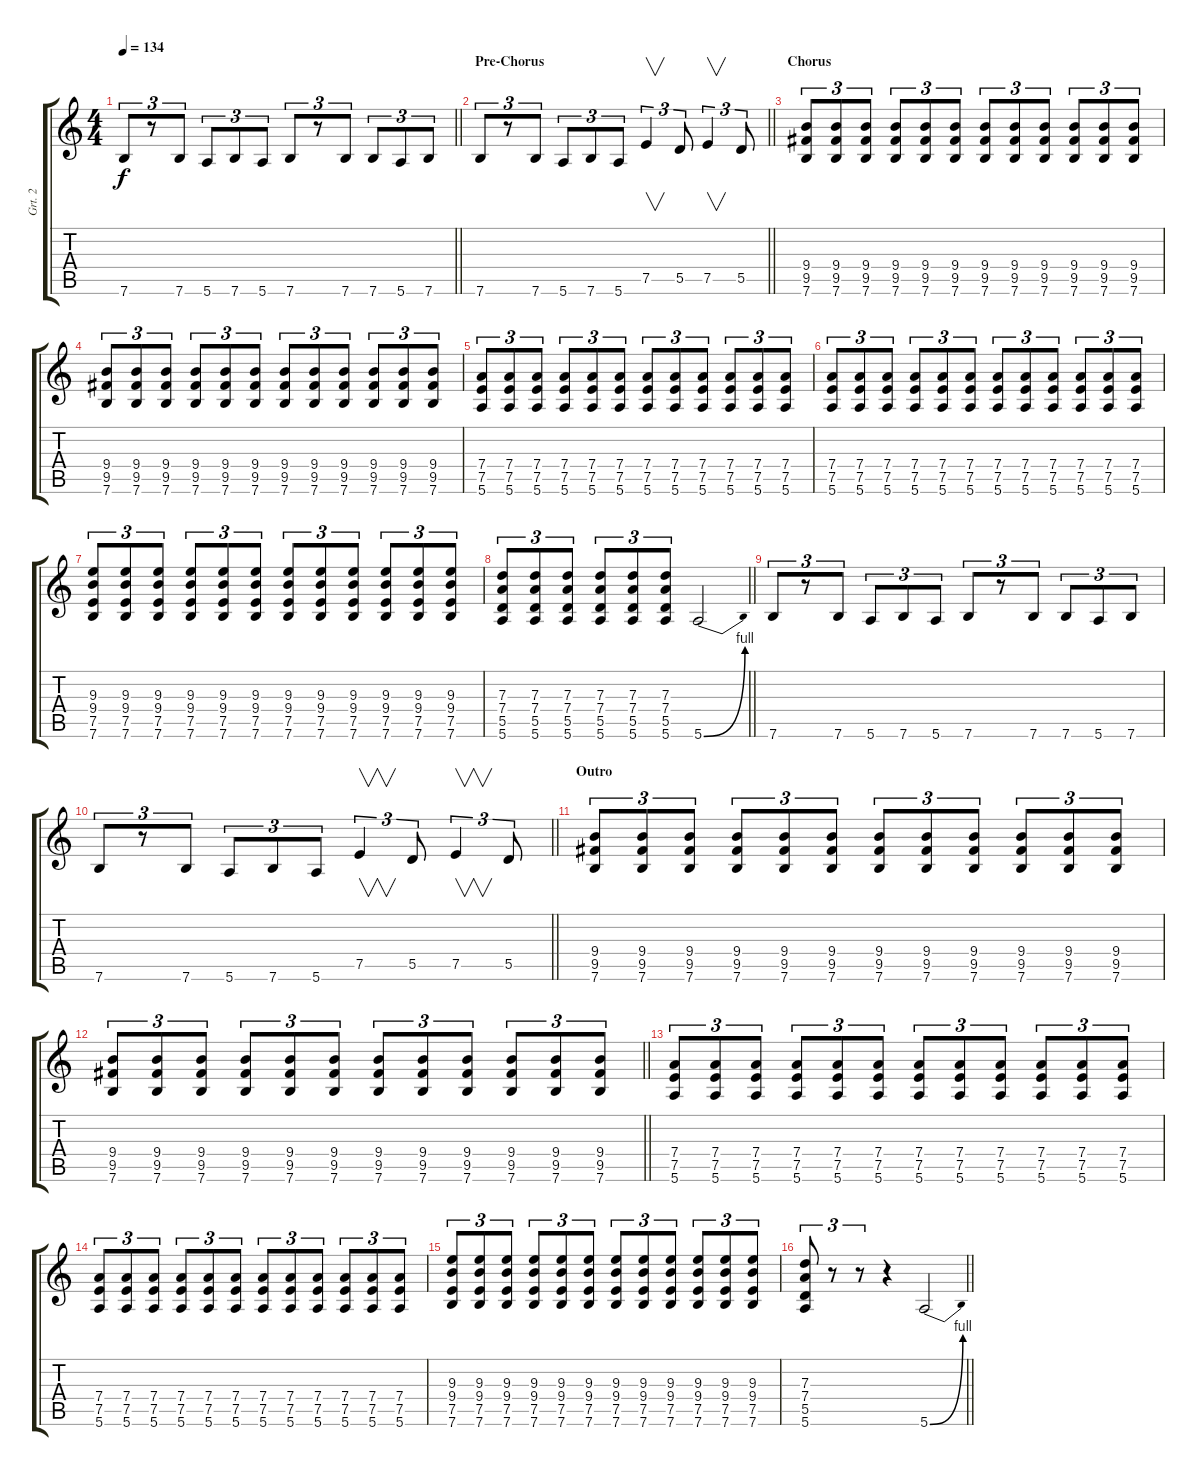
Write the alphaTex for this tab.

\track ("Grt. 2" "Grt. 2") {instrument distortionguitar}
\staff {score tabs}
\tuning (E4 B3 G3 D3 A2 E2) {hide}
\ts (4 4)
\tempo 134
\clef g2
\barLineRight lightlight
\ks c
7.6.8{tu (3 2) dy f} r.8{tu (3 2)} 7.6.8{tu (3 2)} 5.6.8{tu (3 2)} 7.6.8{tu (3 2)} 5.6.8{tu (3 2)} 7.6.8{tu (3 2)} r.8{tu (3 2)} 7.6.8{tu (3 2)} 7.6.8{tu (3 2)} 5.6.8{tu (3 2)} 7.6.8{tu (3 2)} |
\section ("" "Pre-Chorus")
\barLineRight lightlight
7.6.8{tu (3 2)} r.8{tu (3 2)} 7.6.8{tu (3 2)} 5.6.8{tu (3 2)} 7.6.8{tu (3 2)} 5.6.8{tu (3 2)} 7.5.4{v tu (3 2)} 5.5.8{tu (3 2)} 7.5.4{v tu (3 2)} 5.5.8{tu (3 2)} |
\section ("" "Chorus")
(9.4 9.5 7.6).8{tu (3 2)} (9.4 9.5 7.6).8{tu (3 2)} (9.4 9.5 7.6).8{tu (3 2)} (9.4 9.5 7.6).8{tu (3 2)} (9.4 9.5 7.6).8{tu (3 2)} (9.4 9.5 7.6).8{tu (3 2)} (9.4 9.5 7.6).8{tu (3 2)} (9.4 9.5 7.6).8{tu (3 2)} (9.4 9.5 7.6).8{tu (3 2)} (9.4 9.5 7.6).8{tu (3 2)} (9.4 9.5 7.6).8{tu (3 2)} (9.4 9.5 7.6).8{tu (3 2)} |
(9.4 9.5 7.6).8{tu (3 2)} (9.4 9.5 7.6).8{tu (3 2)} (9.4 9.5 7.6).8{tu (3 2)} (9.4 9.5 7.6).8{tu (3 2)} (9.4 9.5 7.6).8{tu (3 2)} (9.4 9.5 7.6).8{tu (3 2)} (9.4 9.5 7.6).8{tu (3 2)} (9.4 9.5 7.6).8{tu (3 2)} (9.4 9.5 7.6).8{tu (3 2)} (9.4 9.5 7.6).8{tu (3 2)} (9.4 9.5 7.6).8{tu (3 2)} (9.4 9.5 7.6).8{tu (3 2)} |
(7.4 7.5 5.6).8{tu (3 2)} (7.4 7.5 5.6).8{tu (3 2)} (7.4 7.5 5.6).8{tu (3 2)} (7.4 7.5 5.6).8{tu (3 2)} (7.4 7.5 5.6).8{tu (3 2)} (7.4 7.5 5.6).8{tu (3 2)} (7.4 7.5 5.6).8{tu (3 2)} (7.4 7.5 5.6).8{tu (3 2)} (7.4 7.5 5.6).8{tu (3 2)} (7.4 7.5 5.6).8{tu (3 2)} (7.4 7.5 5.6).8{tu (3 2)} (7.4 7.5 5.6).8{tu (3 2)} |
(7.4 7.5 5.6).8{tu (3 2)} (7.4 7.5 5.6).8{tu (3 2)} (7.4 7.5 5.6).8{tu (3 2)} (7.4 7.5 5.6).8{tu (3 2)} (7.4 7.5 5.6).8{tu (3 2)} (7.4 7.5 5.6).8{tu (3 2)} (7.4 7.5 5.6).8{tu (3 2)} (7.4 7.5 5.6).8{tu (3 2)} (7.4 7.5 5.6).8{tu (3 2)} (7.4 7.5 5.6).8{tu (3 2)} (7.4 7.5 5.6).8{tu (3 2)} (7.4 7.5 5.6).8{tu (3 2)} |
(9.3 9.4 7.5 7.6).8{tu (3 2)} (9.3 9.4 7.5 7.6).8{tu (3 2)} (9.3 9.4 7.5 7.6).8{tu (3 2)} (9.3 9.4 7.5 7.6).8{tu (3 2)} (9.3 9.4 7.5 7.6).8{tu (3 2)} (9.3 9.4 7.5 7.6).8{tu (3 2)} (9.3 9.4 7.5 7.6).8{tu (3 2)} (9.3 9.4 7.5 7.6).8{tu (3 2)} (9.3 9.4 7.5 7.6).8{tu (3 2)} (9.3 9.4 7.5 7.6).8{tu (3 2)} (9.3 9.4 7.5 7.6).8{tu (3 2)} (9.3 9.4 7.5 7.6).8{tu (3 2)} |
\barLineRight lightlight
(7.3 7.4 5.5 5.6).8{tu (3 2)} (7.3 7.4 5.5 5.6).8{tu (3 2)} (7.3 7.4 5.5 5.6).8{tu (3 2)} (7.3 7.4 5.5 5.6).8{tu (3 2)} (7.3 7.4 5.5 5.6).8{tu (3 2)} (7.3 7.4 5.5 5.6).8{tu (3 2)} 5.6{be (bend 0 0 60 4)}.2 |
7.6.8{tu (3 2)} r.8{tu (3 2)} 7.6.8{tu (3 2)} 5.6.8{tu (3 2)} 7.6.8{tu (3 2)} 5.6.8{tu (3 2)} 7.6.8{tu (3 2)} r.8{tu (3 2)} 7.6.8{tu (3 2)} 7.6.8{tu (3 2)} 5.6.8{tu (3 2)} 7.6.8{tu (3 2)} |
\barLineRight lightlight
7.6.8{tu (3 2)} r.8{tu (3 2)} 7.6.8{tu (3 2)} 5.6.8{tu (3 2)} 7.6.8{tu (3 2)} 5.6.8{tu (3 2)} 7.5.4{v tu (3 2)} 5.5.8{tu (3 2)} 7.5.4{v tu (3 2)} 5.5.8{tu (3 2)} |
\section ("" "Outro")
(9.4 9.5 7.6).8{tu (3 2)} (9.4 9.5 7.6).8{tu (3 2)} (9.4 9.5 7.6).8{tu (3 2)} (9.4 9.5 7.6).8{tu (3 2)} (9.4 9.5 7.6).8{tu (3 2)} (9.4 9.5 7.6).8{tu (3 2)} (9.4 9.5 7.6).8{tu (3 2)} (9.4 9.5 7.6).8{tu (3 2)} (9.4 9.5 7.6).8{tu (3 2)} (9.4 9.5 7.6).8{tu (3 2)} (9.4 9.5 7.6).8{tu (3 2)} (9.4 9.5 7.6).8{tu (3 2)} |
\barLineRight lightlight
(9.4 9.5 7.6).8{tu (3 2)} (9.4 9.5 7.6).8{tu (3 2)} (9.4 9.5 7.6).8{tu (3 2)} (9.4 9.5 7.6).8{tu (3 2)} (9.4 9.5 7.6).8{tu (3 2)} (9.4 9.5 7.6).8{tu (3 2)} (9.4 9.5 7.6).8{tu (3 2)} (9.4 9.5 7.6).8{tu (3 2)} (9.4 9.5 7.6).8{tu (3 2)} (9.4 9.5 7.6).8{tu (3 2)} (9.4 9.5 7.6).8{tu (3 2)} (9.4 9.5 7.6).8{tu (3 2)} |
\section ("" "")
(7.4 7.5 5.6).8{tu (3 2)} (7.4 7.5 5.6).8{tu (3 2)} (7.4 7.5 5.6).8{tu (3 2)} (7.4 7.5 5.6).8{tu (3 2)} (7.4 7.5 5.6).8{tu (3 2)} (7.4 7.5 5.6).8{tu (3 2)} (7.4 7.5 5.6).8{tu (3 2)} (7.4 7.5 5.6).8{tu (3 2)} (7.4 7.5 5.6).8{tu (3 2)} (7.4 7.5 5.6).8{tu (3 2)} (7.4 7.5 5.6).8{tu (3 2)} (7.4 7.5 5.6).8{tu (3 2)} |
(7.4 7.5 5.6).8{tu (3 2)} (7.4 7.5 5.6).8{tu (3 2)} (7.4 7.5 5.6).8{tu (3 2)} (7.4 7.5 5.6).8{tu (3 2)} (7.4 7.5 5.6).8{tu (3 2)} (7.4 7.5 5.6).8{tu (3 2)} (7.4 7.5 5.6).8{tu (3 2)} (7.4 7.5 5.6).8{tu (3 2)} (7.4 7.5 5.6).8{tu (3 2)} (7.4 7.5 5.6).8{tu (3 2)} (7.4 7.5 5.6).8{tu (3 2)} (7.4 7.5 5.6).8{tu (3 2)} |
(9.3 9.4 7.5 7.6).8{tu (3 2)} (9.3 9.4 7.5 7.6).8{tu (3 2)} (9.3 9.4 7.5 7.6).8{tu (3 2)} (9.3 9.4 7.5 7.6).8{tu (3 2)} (9.3 9.4 7.5 7.6).8{tu (3 2)} (9.3 9.4 7.5 7.6).8{tu (3 2)} (9.3 9.4 7.5 7.6).8{tu (3 2)} (9.3 9.4 7.5 7.6).8{tu (3 2)} (9.3 9.4 7.5 7.6).8{tu (3 2)} (9.3 9.4 7.5 7.6).8{tu (3 2)} (9.3 9.4 7.5 7.6).8{tu (3 2)} (9.3 9.4 7.5 7.6).8{tu (3 2)} |
\barLineRight lightlight
(7.3 7.4 5.5 5.6).8{tu (3 2)} r.8{tu (3 2)} r.8{tu (3 2)} r.4 5.6{be (bend 0 0 60 4)}.2
